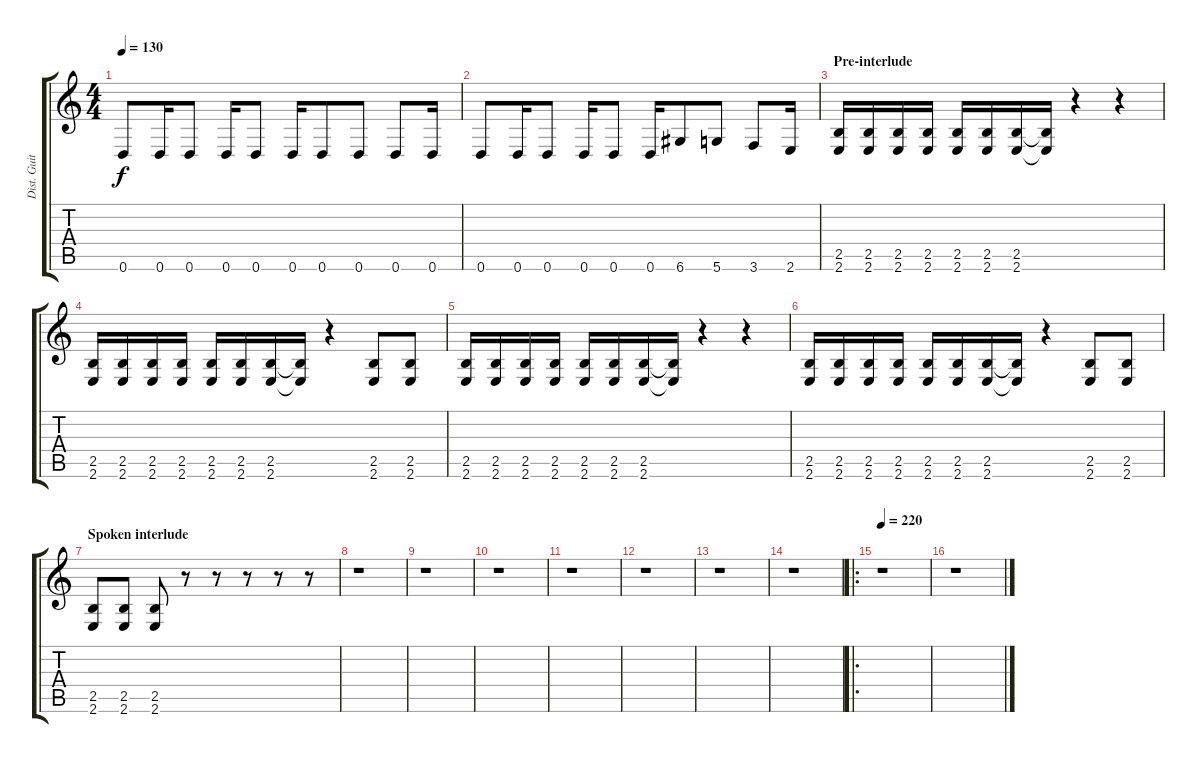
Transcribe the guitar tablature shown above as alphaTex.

\track ("Dist. Guitar" "Dist. Guit") {instrument distortionguitar}
\staff {score tabs}
\tuning (E4 B3 G3 D3 A2 D2) {hide}
\ts (4 4)
\tempo 130
\clef g2
\ks c
0.6.8{dy f} 0.6.16 0.6.8 0.6.16 0.6.8 0.6.16 0.6.8 0.6.8 0.6.8 0.6.16 |
0.6.8 0.6.16 0.6.8 0.6.16 0.6.8 0.6.16 6.6.8 5.6.8 3.6.8 2.6.16 |
\section ("" "Pre-interlude")
(2.5 2.6).16 (2.5 2.6).16 (2.5 2.6).16 (2.5 2.6).16 (2.5 2.6).16 (2.5 2.6).16 (2.5 2.6).16 (2.5{t} 2.6{t}).16 r.4 r.4 |
(2.5 2.6).16 (2.5 2.6).16 (2.5 2.6).16 (2.5 2.6).16 (2.5 2.6).16 (2.5 2.6).16 (2.5 2.6).16 (2.5{t} 2.6{t}).16 r.4 (2.5 2.6).8 (2.5 2.6).8 |
(2.5 2.6).16 (2.5 2.6).16 (2.5 2.6).16 (2.5 2.6).16 (2.5 2.6).16 (2.5 2.6).16 (2.5 2.6).16 (2.5{t} 2.6{t}).16 r.4 r.4 |
(2.5 2.6).16 (2.5 2.6).16 (2.5 2.6).16 (2.5 2.6).16 (2.5 2.6).16 (2.5 2.6).16 (2.5 2.6).16 (2.5{t} 2.6{t}).16 r.4 (2.5 2.6).8 (2.5 2.6).8 |
\section ("" "Spoken interlude")
(2.5 2.6).8 (2.5 2.6).8 (2.5 2.6).8 r.8 r.8 r.8 r.8 r.8 |
r.1 |
r.1 |
r.1 |
r.1 |
r.1 |
r.1 |
r.1 |
\ro
\tempo 220
r.1 |
r.1
